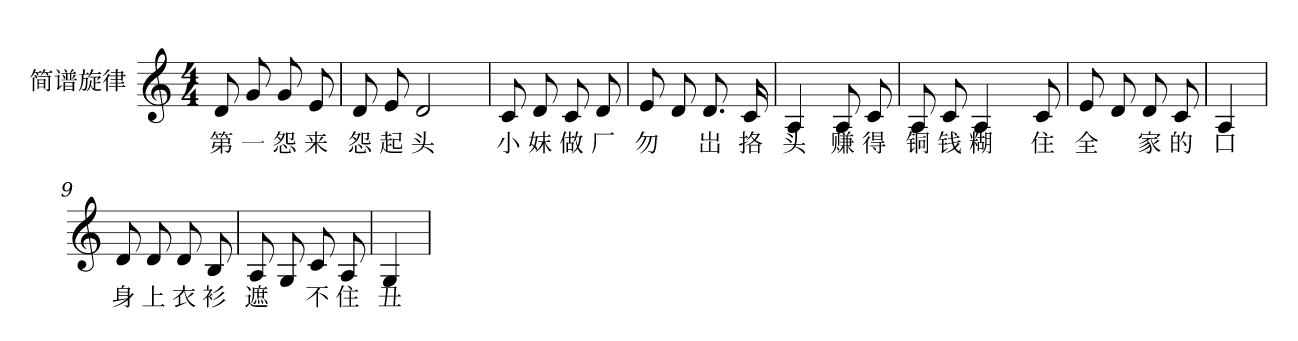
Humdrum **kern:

**kern	**text
*part1	*part1
*staff1	*staff1
*I"简谱旋律	*
*k[]	*
*M4/4	*
=1	=1
8d	第
8g	一
8g	怨
8e	来
=2	=2
8d	怨
8e	起
2d	头
=3	=3
8c	小
8d	妺
8c	做
8d	厂
=4	=4
8e	勿
8d	.
8.d	岀
16c	挌
=5	=5
4A	头
8A	赚
8c	得
=6	=6
8A	铜
8c	钱
!LO:N:vis=4	!
4.A	糊
8c	住
=7	=7
8e	全
8d	.
8d	家
8c	的
=8	=8
4A	口
=9	=9
8d	身
8d	上
8d	衣
8B	衫
=10	=10
8A	遮
8G	.
8c	不
8A	住
=11	=11
4G	丑
=	=
*-	*-
